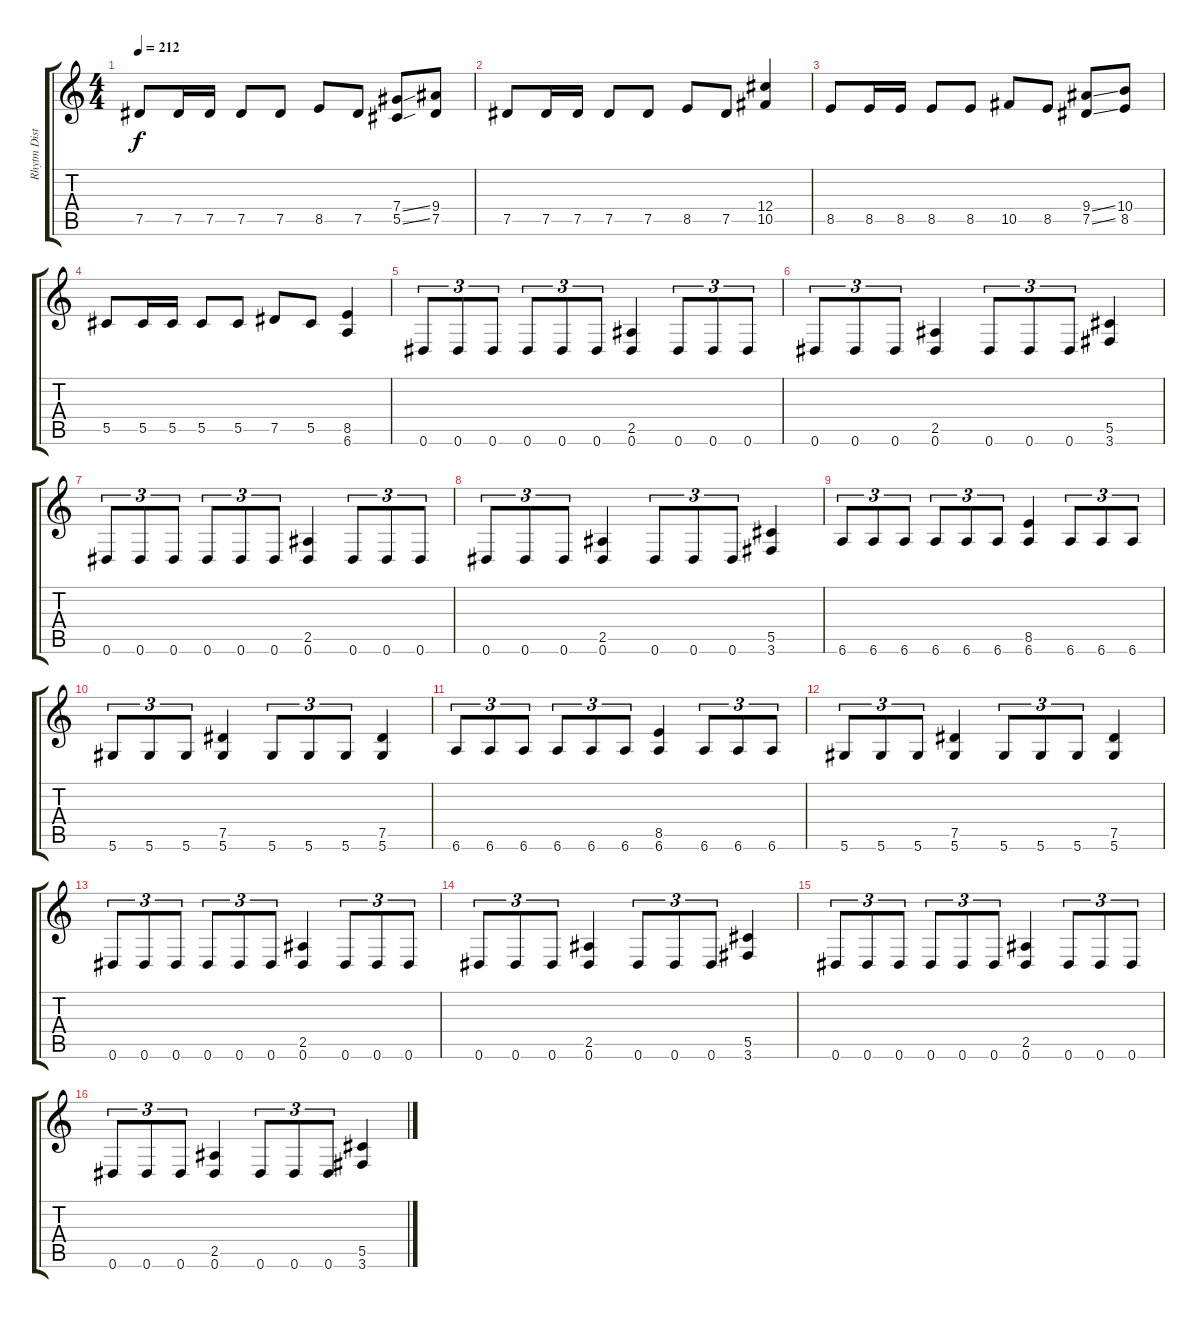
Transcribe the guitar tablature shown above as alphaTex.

\track ("Rhytm Distortion" "Rhytm Dist") {instrument distortionguitar}
\staff {score tabs}
\tuning (Eb4 Bb3 Gb3 Db3 Ab2 Eb2) {hide}
\ts (4 4)
\tempo 212
\clef g2
\ks c
7.5.8{dy f} 7.5.16 7.5.16 7.5.8 7.5.8 8.5.8 7.5.8 (7.4{ss} 5.5{ss}).8 (9.4 7.5).8 |
7.5.8 7.5.16 7.5.16 7.5.8 7.5.8 8.5.8 7.5.8 (12.4 10.5).4 |
8.5.8 8.5.16 8.5.16 8.5.8 8.5.8 10.5.8 8.5.8 (9.4{ss} 7.5{ss}).8 (10.4 8.5).8 |
5.5.8 5.5.16 5.5.16 5.5.8 5.5.8 7.5.8 5.5.8 (8.5 6.6).4 |
0.6.8{tu (3 2)} 0.6.8{tu (3 2)} 0.6.8{tu (3 2)} 0.6.8{tu (3 2)} 0.6.8{tu (3 2)} 0.6.8{tu (3 2)} (2.5 0.6).4 0.6.8{tu (3 2)} 0.6.8{tu (3 2)} 0.6.8{tu (3 2)} |
0.6.8{tu (3 2)} 0.6.8{tu (3 2)} 0.6.8{tu (3 2)} (2.5 0.6).4 0.6.8{tu (3 2)} 0.6.8{tu (3 2)} 0.6.8{tu (3 2)} (5.5 3.6).4 |
0.6.8{tu (3 2)} 0.6.8{tu (3 2)} 0.6.8{tu (3 2)} 0.6.8{tu (3 2)} 0.6.8{tu (3 2)} 0.6.8{tu (3 2)} (2.5 0.6).4 0.6.8{tu (3 2)} 0.6.8{tu (3 2)} 0.6.8{tu (3 2)} |
0.6.8{tu (3 2)} 0.6.8{tu (3 2)} 0.6.8{tu (3 2)} (2.5 0.6).4 0.6.8{tu (3 2)} 0.6.8{tu (3 2)} 0.6.8{tu (3 2)} (5.5 3.6).4 |
6.6.8{tu (3 2)} 6.6.8{tu (3 2)} 6.6.8{tu (3 2)} 6.6.8{tu (3 2)} 6.6.8{tu (3 2)} 6.6.8{tu (3 2)} (8.5 6.6).4 6.6.8{tu (3 2)} 6.6.8{tu (3 2)} 6.6.8{tu (3 2)} |
5.6.8{tu (3 2)} 5.6.8{tu (3 2)} 5.6.8{tu (3 2)} (7.5 5.6).4 5.6.8{tu (3 2)} 5.6.8{tu (3 2)} 5.6.8{tu (3 2)} (7.5 5.6).4 |
6.6.8{tu (3 2)} 6.6.8{tu (3 2)} 6.6.8{tu (3 2)} 6.6.8{tu (3 2)} 6.6.8{tu (3 2)} 6.6.8{tu (3 2)} (8.5 6.6).4 6.6.8{tu (3 2)} 6.6.8{tu (3 2)} 6.6.8{tu (3 2)} |
5.6.8{tu (3 2)} 5.6.8{tu (3 2)} 5.6.8{tu (3 2)} (7.5 5.6).4 5.6.8{tu (3 2)} 5.6.8{tu (3 2)} 5.6.8{tu (3 2)} (7.5 5.6).4 |
0.6.8{tu (3 2)} 0.6.8{tu (3 2)} 0.6.8{tu (3 2)} 0.6.8{tu (3 2)} 0.6.8{tu (3 2)} 0.6.8{tu (3 2)} (2.5 0.6).4 0.6.8{tu (3 2)} 0.6.8{tu (3 2)} 0.6.8{tu (3 2)} |
0.6.8{tu (3 2)} 0.6.8{tu (3 2)} 0.6.8{tu (3 2)} (2.5 0.6).4 0.6.8{tu (3 2)} 0.6.8{tu (3 2)} 0.6.8{tu (3 2)} (5.5 3.6).4 |
0.6.8{tu (3 2)} 0.6.8{tu (3 2)} 0.6.8{tu (3 2)} 0.6.8{tu (3 2)} 0.6.8{tu (3 2)} 0.6.8{tu (3 2)} (2.5 0.6).4 0.6.8{tu (3 2)} 0.6.8{tu (3 2)} 0.6.8{tu (3 2)} |
0.6.8{tu (3 2)} 0.6.8{tu (3 2)} 0.6.8{tu (3 2)} (2.5 0.6).4 0.6.8{tu (3 2)} 0.6.8{tu (3 2)} 0.6.8{tu (3 2)} (5.5 3.6).4
